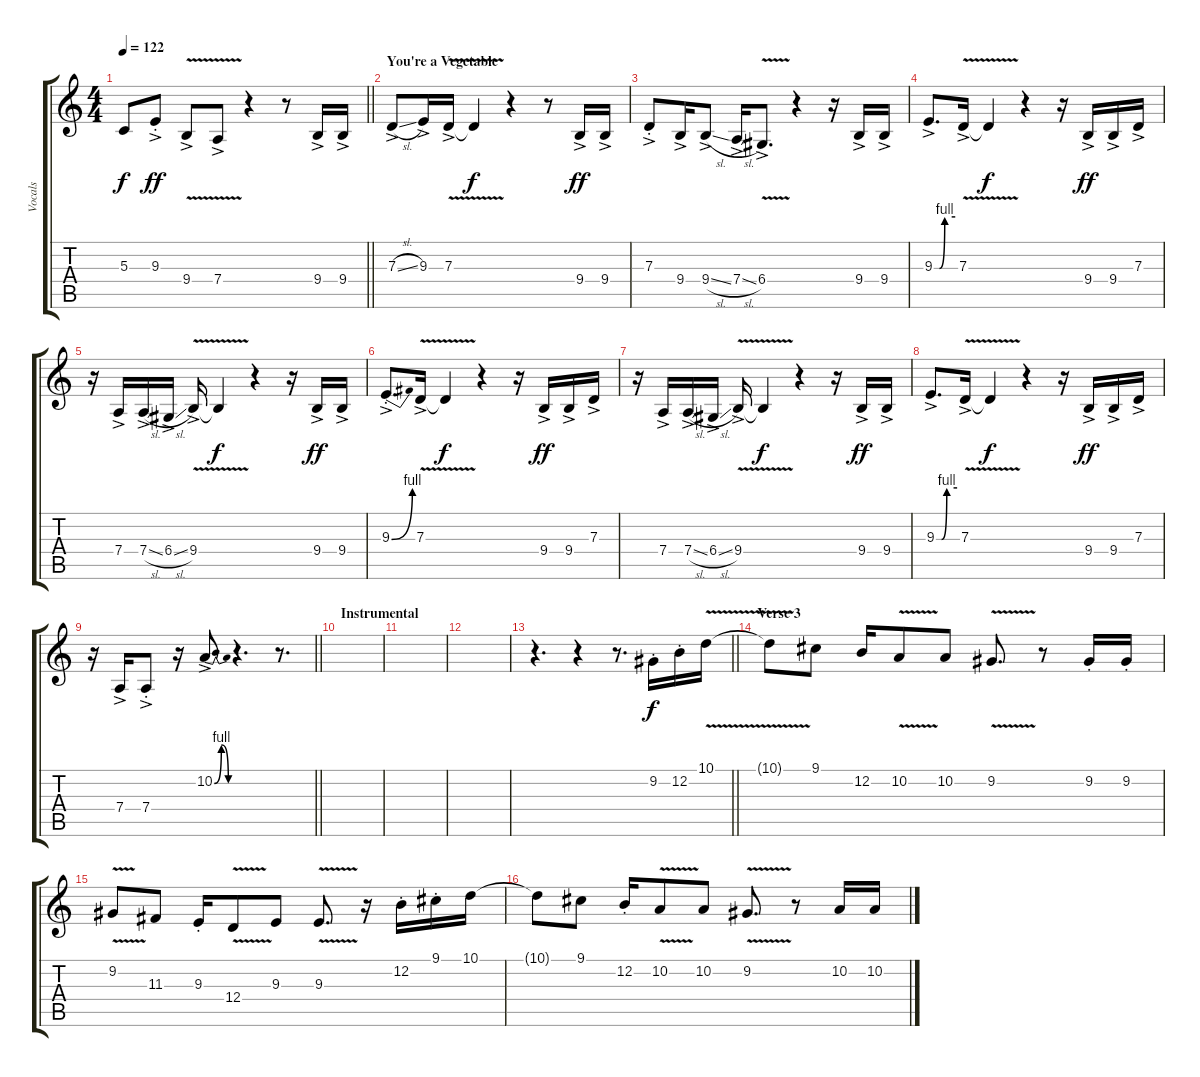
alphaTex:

\track ("Vocals" "Vocals") {instrument lead1square bank 255}
\staff {score tabs}
\tuning (E4 B3 G3 D3 A2 E2) {hide}
\ts (4 4)
\tempo 122
\clef g2
\barLineRight lightlight
\ks c
5.3{t}.8{dy f} 9.3{ac st}.8{dy ff} 9.4{v ac}.8 7.4{v ac}.8 r.4 r.8 9.4{ac}.16 9.4{ac}.16 |
\section ("" "You're a Vegetable")
7.3{sl ac}.8 9.3{ac}.16 7.3{v ac}.16 7.3{t}.4{dy f} r.4 r.8 9.4{ac}.16{dy ff} 9.4{ac}.16 |
7.3{ac st}.8 9.4{ac}.16 9.4{sl ac}.8 7.4{sl ac}.16 6.4{v ac}.8{d} r.4 r.16 9.4{ac}.16 9.4{ac}.16 |
9.3{be (custom 0 0 15 0 30 4 60 4) ac}.8{d} 7.3{v ac}.16 7.3{t}.4{dy f} r.4 r.16 9.4{ac}.16{dy ff} 9.4{ac}.16 7.3{ac}.16 |
r.16 7.4{ac}.16 7.4{sl ac}.16 6.4{sl ac}.16 9.4{v ac}.16 9.4{t}.4{dy f} r.4 r.16 9.4{ac}.16{dy ff} 9.4{ac}.16 |
9.3{be (bend 0 0 60 4) ac st}.8{d} 7.3{v ac}.16 7.3{t}.4{dy f} r.4 r.16 9.4{ac}.16{dy ff} 9.4{ac}.16 7.3{ac}.16 |
r.16 7.4{ac}.16 7.4{sl ac}.16 6.4{sl ac}.16 9.4{v ac}.16 9.4{t}.4{dy f} r.4 r.16 9.4{ac}.16{dy ff} 9.4{ac}.16 |
9.3{be (custom 0 0 15 0 30 4 60 4) ac}.8{d} 7.3{v ac}.16 7.3{t}.4{dy f} r.4 r.16 9.4{ac}.16{dy ff} 9.4{ac}.16 7.3{ac}.16 |
\barLineRight lightlight
r.16 7.4{ac}.16 7.4{ac st}.8 r.16 10.2{be (bendrelease 0 0 15 4 45 4 60 0) ac}.8 r.4{d} r.8{d} |
\section ("" "Instrumental")
|
|
|
\barLineRight lightlight
r.4{d} r.4 r.8{d} 9.2{st}.16{dy f} 12.2{st}.16 10.1{v}.16 |
\section ("" "Verse 3")
10.1{t}.8 9.1.8 12.2.16 10.2{v}.8 10.2.8 9.2{v}.8{d} r.8 9.2{st}.16 9.2{st}.16 |
9.2{v}.8 11.3.8 9.3{st}.16 12.4{v}.8 9.3.8 9.3{v}.8{d} r.16 12.2{st}.16 9.1{st}.16 10.1.16 |
10.1{t}.8 9.1.8 12.2{st}.16 10.2{v}.8 10.2.8 9.2{v}.8{d} r.8 10.2.16 10.2.16
